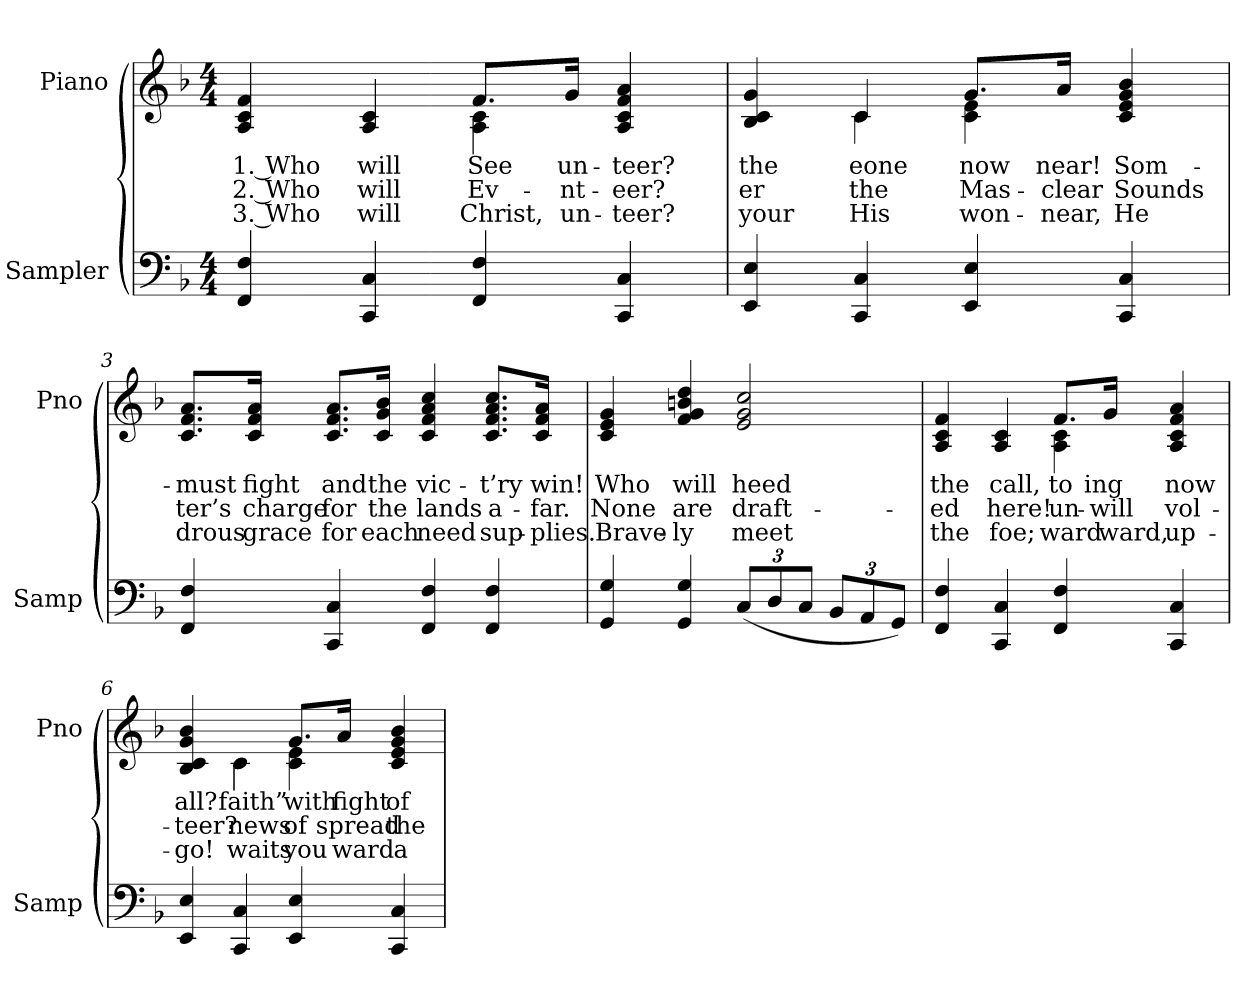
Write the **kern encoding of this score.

**kern	**kern	**text	**text	**text
*part2	*part1	*part1	*part1	*part1
*staff2	*staff1	*staff1	*staff1	*staff1
*I"Sampler	*I"Piano	*	*	*
*I'Samp	*I'Pno	*	*	*
*clefF4	*clefG2	*	*	*
*k[b-]	*k[b-]	*	*	*
*F:	*F:	*	*	*
*M4/4	*M4/4	*	*	*
=1	=1	=1	=1	=1
*	*^	*	*	*
4FF 4F	4A 4c 4f	2ryy	1. Who	2. Who	3. Who
4CC 4C	4A 4c	.	will	will	will
4FF 4F	8.f/L	4A 4c	See	Ev-	Christ,
.	16g/Jk	.	-un-	-nt-	-un-
4CC 4C	4A 4c 4f 4a	4ryy	-teer?	-eer?	-teer?
=2	=2	=2	=2	=2	=2
4EE 4E	4B- 4c 4g	4ryy	the	-er	your
4CC 4C	4c/	4c	-eone	the	His
4EE 4E	8.g/L	4c 4e	now	Mas-	won-
.	16a/Jk	.	near!	clear	near,
4CC 4C	4c 4e 4g 4b-	4ryy	Som-	Sounds	He
*	*v	*v	*	*	*
=3	=3	=3	=3	=3
4FF 4F	8.c/ 8.f/ 8.a/L	must	-ter’s	-drous
.	16c/ 16f/ 16a/Jk	fight	charge	grace
4CC 4C	8.c/ 8.f/ 8.a/L	and	for	for
.	16c/ 16g/ 16b-/Jk	the	the	each
4FF 4F	4c 4f 4a 4cc	vic-	lands	need
4FF 4F	8.c/ 8.f/ 8.a/ 8.cc/L	-t’ry	a-	sup-
.	16c/ 16f/ 16a/Jk	win!	-far.	-plies.
=4	=4	=4	=4	=4
4GG 4G	4c 4e 4g	Who	None	Brave-
4GG 4G	4f 4g 4bn 4dd	will	are	-ly
(12C/L	2e 2g 2cc	heed	draft-	meet
12D/	.	.	.	.
12C/J	.	.	.	.
12BB-/L	.	.	.	.
12AA/	.	.	.	.
12GG/J)	.	.	.	.
=5	=5	=5	=5	=5
*	*^	*	*	*
4FF 4F	4A 4c 4f	2ryy	the	-ed	the
4CC 4C	4A 4c	.	call,	here!	foe;
4FF 4F	8.f/L	4A 4c	to	-un-	-ward
.	16g/Jk	.	-ing	will	-ward,
4CC 4C	4A 4c 4f 4a	4ryy	now	vol-	up-
=6	=6	=6	=6	=6	=6
4EE 4E	4B- 4c 4g 4b-	4ryy	all?	-teer?	go!
4CC 4C	4c\	4c	faith”	news	-waits
4EE 4E	8.g/L	4c 4e	with	of	you
.	16a/Jk	.	fight	spread	-ward
4CC 4C	4c 4e 4g 4b-	4ryy	of	the	a-
*	*v	*v	*	*	*
=	=	=	=	=
*-	*-	*-	*-	*-
